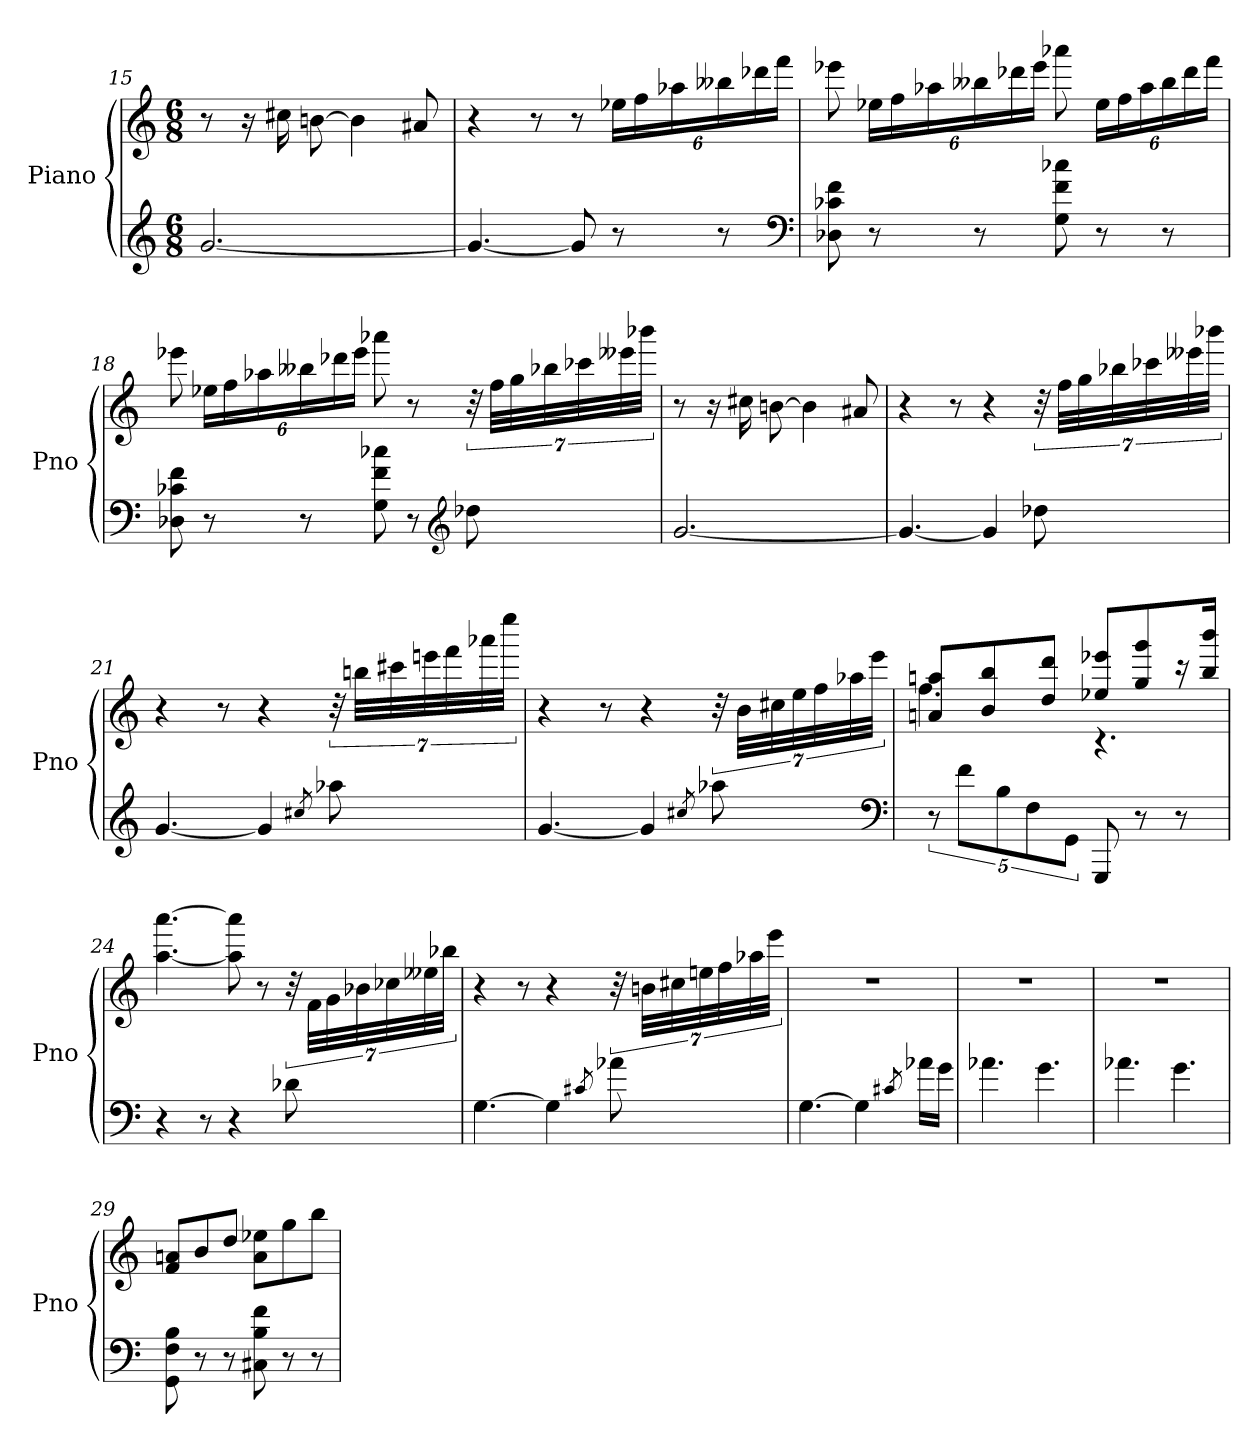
**kern	**kern
*part1	*part1
*staff2	*staff1
*I"Piano	*
*I'Pno	*
*clefG2	*clefG2
*k[]	*k[]
*M6/8	*M6/8
=15	=15
[2.g	8r
.	16r
.	16cc#X
.	[8bn
.	4b]
.	8a#X
=16	=16
4.g_	4r
.	8r
8g]	8r
8r	24ee-XLL
.	24ff
.	24aa-X
8r	24bb--X
.	24ddd-X
.	24fffJJ
*clefF4	*
=17	=17
8D-X 8c-X 8f	8eee-X
8r	24ee-XLL
.	24ff
.	24aa-X
8r	24bb--X
.	24ddd-X
.	24eee-JJ
8G 8f 8cc-X	8aaa-X
8r	24ee-LL
.	24ff
.	24aa-
8r	24bb--
.	24ddd-
.	24fffJJ
=18	=18
8D-X 8c-X 8f	8eee-X
8r	24ee-XLL
.	24ff
.	24aa-X
8r	24bb--X
.	24ddd-X
.	24eee-JJ
8G 8f 8cc-X	8aaa-X
8r	8r
*clefG2	*
8dd-X	56r
.	56ffLLL
.	56gg
.	56bb-X
.	56ccc-X
.	56eee--X
.	56bbb-XJJJ
=19	=19
[2.g	8r
.	16r
.	16cc#X
.	[8bn
.	4b]
.	8a#X
=20	=20
4.g_	4r
.	8r
4g]	4r
8dd-X	56r
.	56ffLLL
.	56gg
.	56bb-X
.	56ccc-X
.	56eee--X
.	56bbb-XJJJ
=21	=21
[4.g	4r
.	8r
4g]	4r
8qcc#X/	.
8aa-X	56r
.	56bbnLLL
.	56ccc#X
.	56eeen
.	56fff
.	56aaa-X
.	56eeeeJJJ
=22	=22
[4.g	4r
.	8r
4g]	4r
8qcc#X/	.
8aa-X	56r
.	56bLLL
.	56cc#X
.	56ee
.	56ff
.	56aa-X
.	56eeeJJJ
*clefF4	*
=23	=23
*	*^
40%3r	8an 8aanL	4.ff
40%3fL	.	.
.	8b 8bb	.
40%3B	.	.
40%3F	.	.
.	8dd 8dddJ	.
40%3GGJ	.	.
8GGG	8ee-X 8eee-XL	4.rc
8r	8gg 8ggg	.
8r	16r	.
.	16bb 16bbbJk	.
*	*v	*v
=24	=24
4r	[4.aa [4.aaa
8r	.
4r	8aa] 8aaa]
.	8r
8d-X	56r
.	56fLLL
.	56g
.	56b-X
.	56cc-X
.	56ee--X
.	56bb-XJJJ
=25	=25
[4.G	4r
.	8r
4G]	4r
8qc#X/	.
8a-X	56r
.	56bnLLL
.	56cc#X
.	56een
.	56ff
.	56aa-X
.	56eeeJJJ
=26	=26
[4.G	2.r
4G]	.
8qc#X/	.
16a-XLL	.
16gJJ	.
=27	=27
4.a-X	2.r
4.g	.
=28	=28
4.a-X	2.r
4.g	.
=29	=29
8GG 8F 8B	8f 8anL
8r	8b
8r	8ddJ
8C#X 8B 8f	8a 8ee-XL
8r	8gg
8r	8bbJ
=	=
*-	*-
